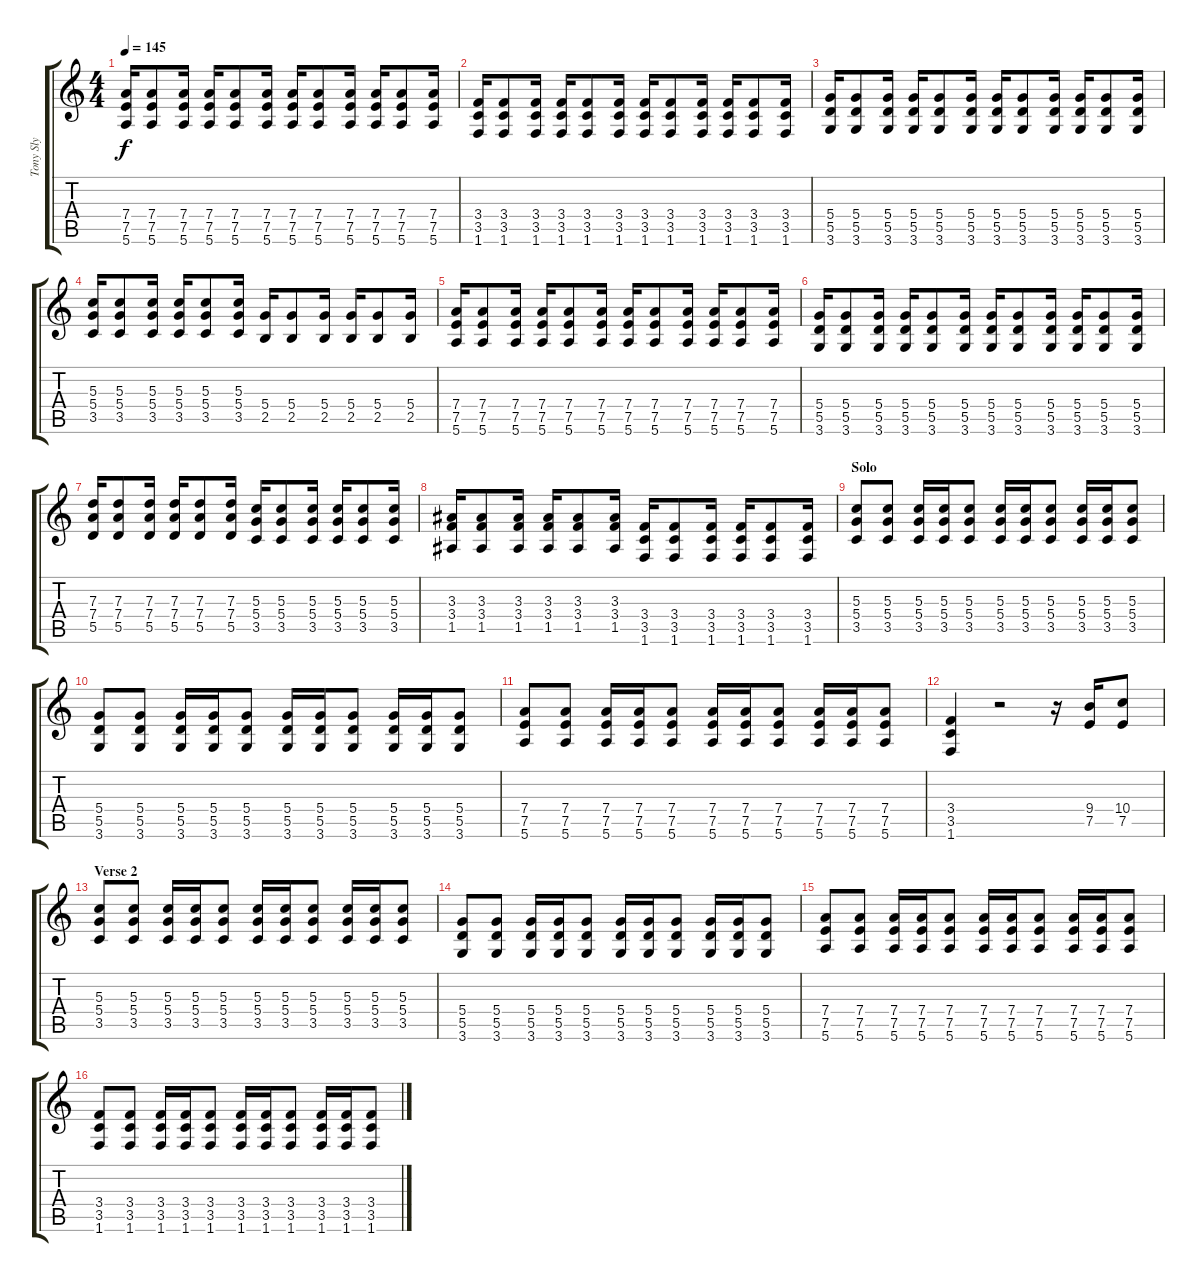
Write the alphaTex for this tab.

\track ("Tony Sly" "Tony Sly") {instrument overdrivenguitar}
\staff {score tabs}
\tuning (E4 B3 G3 D3 A2 E2) {hide}
\ts (4 4)
\tempo 145
\clef g2
\ks c
(7.4 7.5 5.6).16{dy f} (7.4 7.5 5.6).8 (7.4 7.5 5.6).16 (7.4 7.5 5.6).16 (7.4 7.5 5.6).8 (7.4 7.5 5.6).16 (7.4 7.5 5.6).16 (7.4 7.5 5.6).8 (7.4 7.5 5.6).16 (7.4 7.5 5.6).16 (7.4 7.5 5.6).8 (7.4 7.5 5.6).16 |
(3.4 3.5 1.6).16 (3.4 3.5 1.6).8 (3.4 3.5 1.6).16 (3.4 3.5 1.6).16 (3.4 3.5 1.6).8 (3.4 3.5 1.6).16 (3.4 3.5 1.6).16 (3.4 3.5 1.6).8 (3.4 3.5 1.6).16 (3.4 3.5 1.6).16 (3.4 3.5 1.6).8 (3.4 3.5 1.6).16 |
(5.4 5.5 3.6).16 (5.4 5.5 3.6).8 (5.4 5.5 3.6).16 (5.4 5.5 3.6).16 (5.4 5.5 3.6).8 (5.4 5.5 3.6).16 (5.4 5.5 3.6).16 (5.4 5.5 3.6).8 (5.4 5.5 3.6).16 (5.4 5.5 3.6).16 (5.4 5.5 3.6).8 (5.4 5.5 3.6).16 |
(5.3 5.4 3.5).16 (5.3 5.4 3.5).8 (5.3 5.4 3.5).16 (5.3 5.4 3.5).16 (5.3 5.4 3.5).8 (5.3 5.4 3.5).16 (5.4 2.5).16 (5.4 2.5).8 (5.4 2.5).16 (5.4 2.5).16 (5.4 2.5).8 (5.4 2.5).16 |
(7.4 7.5 5.6).16 (7.4 7.5 5.6).8 (7.4 7.5 5.6).16 (7.4 7.5 5.6).16 (7.4 7.5 5.6).8 (7.4 7.5 5.6).16 (7.4 7.5 5.6).16 (7.4 7.5 5.6).8 (7.4 7.5 5.6).16 (7.4 7.5 5.6).16 (7.4 7.5 5.6).8 (7.4 7.5 5.6).16 |
(5.4 5.5 3.6).16 (5.4 5.5 3.6).8 (5.4 5.5 3.6).16 (5.4 5.5 3.6).16 (5.4 5.5 3.6).8 (5.4 5.5 3.6).16 (5.4 5.5 3.6).16 (5.4 5.5 3.6).8 (5.4 5.5 3.6).16 (5.4 5.5 3.6).16 (5.4 5.5 3.6).8 (5.4 5.5 3.6).16 |
(7.3 7.4 5.5).16 (7.3 7.4 5.5).8 (7.3 7.4 5.5).16 (7.3 7.4 5.5).16 (7.3 7.4 5.5).8 (7.3 7.4 5.5).16 (5.3 5.4 3.5).16 (5.3 5.4 3.5).8 (5.3 5.4 3.5).16 (5.3 5.4 3.5).16 (5.3 5.4 3.5).8 (5.3 5.4 3.5).16 |
(3.3 3.4 1.5).16 (3.3 3.4 1.5).8 (3.3 3.4 1.5).16 (3.3 3.4 1.5).16 (3.3 3.4 1.5).8 (3.3 3.4 1.5).16 (3.4 3.5 1.6).16 (3.4 3.5 1.6).8 (3.4 3.5 1.6).16 (3.4 3.5 1.6).16 (3.4 3.5 1.6).8 (3.4 3.5 1.6).16 |
\section ("" "Solo")
(5.3 5.4 3.5).8 (5.3 5.4 3.5).8 (5.3 5.4 3.5).16 (5.3 5.4 3.5).16 (5.3 5.4 3.5).8 (5.3 5.4 3.5).16 (5.3 5.4 3.5).16 (5.3 5.4 3.5).8 (5.3 5.4 3.5).16 (5.3 5.4 3.5).16 (5.3 5.4 3.5).8 |
(5.4 5.5 3.6).8 (5.4 5.5 3.6).8 (5.4 5.5 3.6).16 (5.4 5.5 3.6).16 (5.4 5.5 3.6).8 (5.4 5.5 3.6).16 (5.4 5.5 3.6).16 (5.4 5.5 3.6).8 (5.4 5.5 3.6).16 (5.4 5.5 3.6).16 (5.4 5.5 3.6).8 |
(7.4 7.5 5.6).8 (7.4 7.5 5.6).8 (7.4 7.5 5.6).16 (7.4 7.5 5.6).16 (7.4 7.5 5.6).8 (7.4 7.5 5.6).16 (7.4 7.5 5.6).16 (7.4 7.5 5.6).8 (7.4 7.5 5.6).16 (7.4 7.5 5.6).16 (7.4 7.5 5.6).8 |
(3.4 3.5 1.6).4 r.2 r.16 (9.4 7.5).16 (10.4 7.5).8 |
\section ("" "Verse 2")
(5.3 5.4 3.5).8 (5.3 5.4 3.5).8 (5.3 5.4 3.5).16 (5.3 5.4 3.5).16 (5.3 5.4 3.5).8 (5.3 5.4 3.5).16 (5.3 5.4 3.5).16 (5.3 5.4 3.5).8 (5.3 5.4 3.5).16 (5.3 5.4 3.5).16 (5.3 5.4 3.5).8 |
(5.4 5.5 3.6).8 (5.4 5.5 3.6).8 (5.4 5.5 3.6).16 (5.4 5.5 3.6).16 (5.4 5.5 3.6).8 (5.4 5.5 3.6).16 (5.4 5.5 3.6).16 (5.4 5.5 3.6).8 (5.4 5.5 3.6).16 (5.4 5.5 3.6).16 (5.4 5.5 3.6).8 |
(7.4 7.5 5.6).8 (7.4 7.5 5.6).8 (7.4 7.5 5.6).16 (7.4 7.5 5.6).16 (7.4 7.5 5.6).8 (7.4 7.5 5.6).16 (7.4 7.5 5.6).16 (7.4 7.5 5.6).8 (7.4 7.5 5.6).16 (7.4 7.5 5.6).16 (7.4 7.5 5.6).8 |
(3.4 3.5 1.6).8 (3.4 3.5 1.6).8 (3.4 3.5 1.6).16 (3.4 3.5 1.6).16 (3.4 3.5 1.6).8 (3.4 3.5 1.6).16 (3.4 3.5 1.6).16 (3.4 3.5 1.6).8 (3.4 3.5 1.6).16 (3.4 3.5 1.6).16 (3.4 3.5 1.6).8
